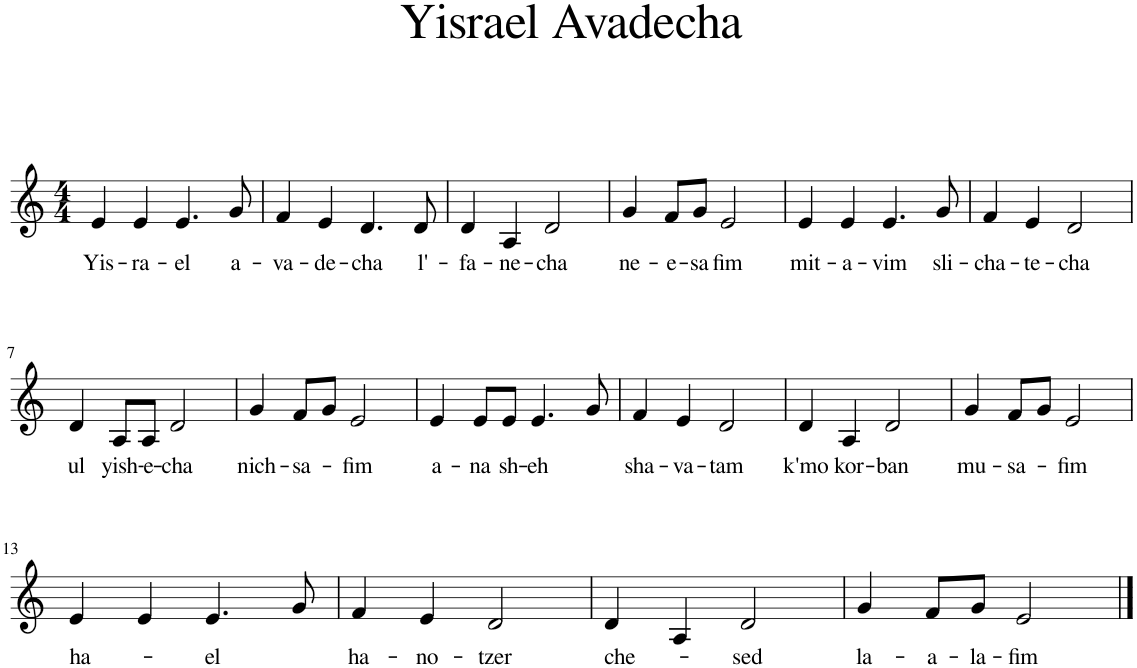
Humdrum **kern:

**kern	**text
*part1	*part1
*staff1	*staff1
*I"Bb Trumpet	*
*I'Bb Tpt.	*
*clefG2	*
*Trd1c2	*
*k[]	*
*M4/4	*
=1	=1
!	!LO:LY:b
4e/	Yis-
!	!LO:LY:b
4e/	-ra-
!	!LO:LY:b
4.e/	-el
!	!LO:LY:b
8g/	a-
=2	=2
!	!LO:LY:b
4f/	-va-
!	!LO:LY:b
4e/	-de-
!	!LO:LY:b
4.d/	-cha
!	!LO:LY:b
8d/	l'-
=3	=3
!	!LO:LY:b
4d/	-fa-
!	!LO:LY:b
4A/	-ne-
!	!LO:LY:b
2d/	-cha
=4	=4
!	!LO:LY:b
4g/	ne-
!	!LO:LY:b
8f/L	-e-
!	!LO:LY:b
8g/J	-sa-
!	!LO:LY:b
2e/	-fim
=5	=5
!	!LO:LY:b
4e/	mit-
!	!LO:LY:b
4e/	-a-
!	!LO:LY:b
4.e/	-vim
!	!LO:LY:b
8g/	sli-
=6	=6
!	!LO:LY:b
4f/	-cha-
!	!LO:LY:b
4e/	-te-
!	!LO:LY:b
2d/	-cha
!!LO:LB:g=z
=7	=7
!	!LO:LY:b
4d/	ul
!	!LO:LY:b
8A/L	yish-
!	!LO:LY:b
8A/J	-e-
!	!LO:LY:b
2d/	-cha
=8	=8
!	!LO:LY:b
4g/	nich-
!	!LO:LY:b
8f/L	-sa-
8g/J	.
!	!LO:LY:b
2e/	-fim
=9	=9
!	!LO:LY:b
4e/	a-
!	!LO:LY:b
8e/L	-na
!	!LO:LY:b
8e/J	sh-
!	!LO:LY:b
4.e/	-eh
8g/	.
=10	=10
!	!LO:LY:b
4f/	sha-
!	!LO:LY:b
4e/	-va-
!	!LO:LY:b
2d/	-tam
=11	=11
!	!LO:LY:b
4d/	k'mo
!	!LO:LY:b
4A/	kor-
!	!LO:LY:b
2d/	-ban
=12	=12
!	!LO:LY:b
4g/	mu-
!	!LO:LY:b
8f/L	-sa-
8g/J	.
!	!LO:LY:b
2e/	-fim
!!LO:LB:g=z
=13	=13
!	!LO:LY:b
4e/	ha-
4e/	.
!	!LO:LY:b
4.e/	-el
8g/	.
=14	=14
!	!LO:LY:b
4f/	ha-
!	!LO:LY:b
4e/	-no-
!	!LO:LY:b
2d/	-tzer
=15	=15
!	!LO:LY:b
4d/	che-
4A/	.
!	!LO:LY:b
2d/	-sed
=16	=16
!	!LO:LY:b
4g/	la-
!	!LO:LY:b
8f/L	-a-
!	!LO:LY:b
8g/J	-la-
!	!LO:LY:b
2e/	-fim
==	==
*-	*-
